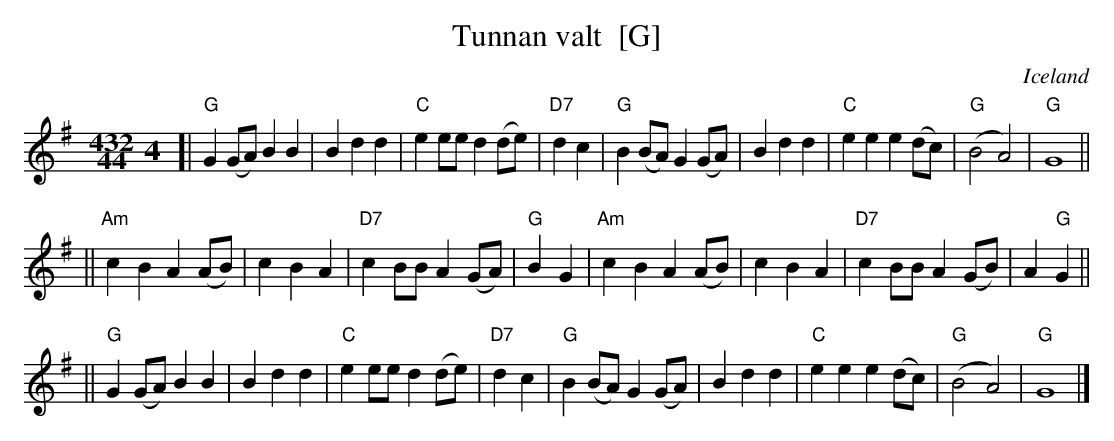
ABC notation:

X:1
T: Tunnan valt  [G]
O: Iceland
M: 432/444
L: 1/8
K: G
[| "G"G2 (GA) B2  B2  | B2 d2 d2 |  "C"e2 ee d2 (de) | "D7"d2   c2  \
|  "G"B2 (BA) G2 (GA) | B2 d2 d2 |  "C"e2 e2 e2 (dc) | "G"(B4   A4) | "G"G8 ||
||"Am"c2  B2  A2 (AB) | c2 B2 A2 | "D7"c2 BB A2 (GA) | "G"B2    G2  \
| "Am"c2  B2  A2 (AB) | c2 B2 A2 | "D7"c2 BB A2 (GB) |    A2 "G"G2 ||
|| "G"G2 (GA) B2  B2  | B2 d2 d2 |  "C"e2 ee d2 (de) | "D7"d2   c2  \
|  "G"B2 (BA) G2 (GA) | B2 d2 d2 |  "C"e2 e2 e2 (dc) | "G"(B4   A4) | "G"G8 |]
